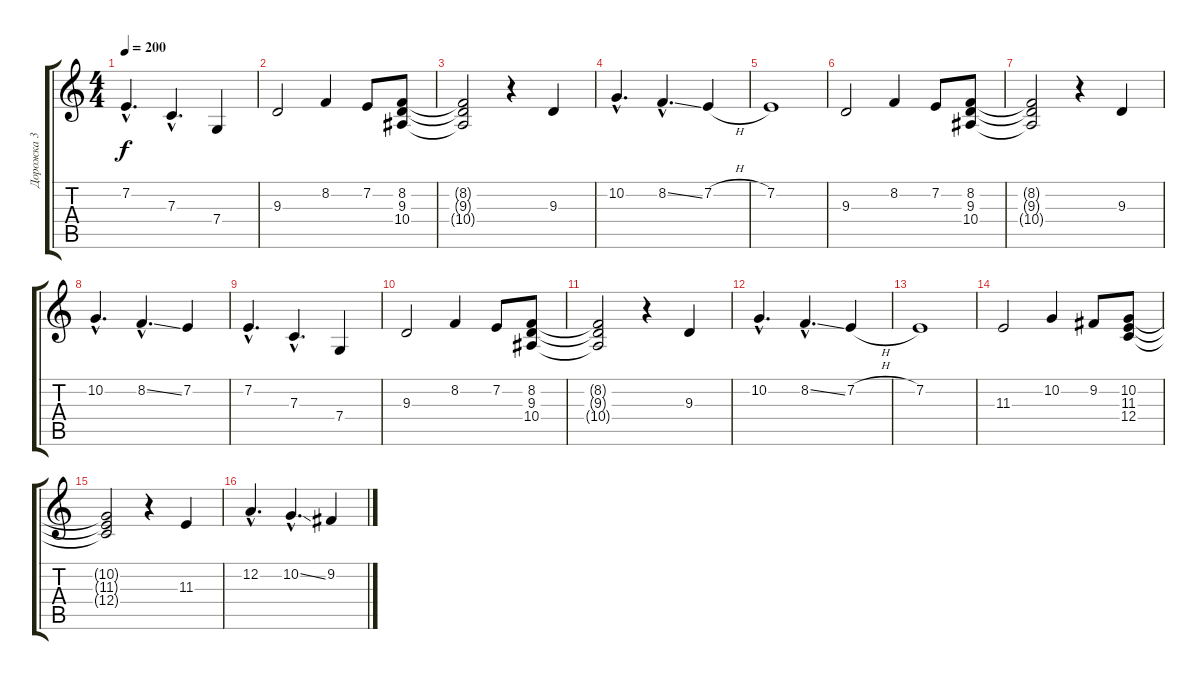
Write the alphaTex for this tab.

\track ("Дорожка 3" "Дорожка 3") {instrument harpsichord}
\staff {score tabs}
\tuning (D4 A3 F3 C3 G2 D2) {hide}
\ts (4 4)
\tempo 200
\clef g2
\ks c
7.2{hac}.4{d dy f} 7.3{hac}.4{d} 7.4.4 |
9.3.2 8.2.4 7.2.8 (8.2 9.3 10.4).8 |
(8.2{t} 9.3{t} 10.4{t}).2 r.4 9.3.4 |
10.2{hac}.4{d} 8.2{ss hac}.4{d} 7.2{h}.4 |
7.2.1 |
9.3.2 8.2.4 7.2.8 (8.2 9.3 10.4).8 |
(8.2{t} 9.3{t} 10.4{t}).2 r.4 9.3.4 |
10.2{hac}.4{d} 8.2{ss hac}.4{d} 7.2.4 |
7.2{hac}.4{d} 7.3{hac}.4{d} 7.4.4 |
9.3.2 8.2.4 7.2.8 (8.2 9.3 10.4).8 |
(8.2{t} 9.3{t} 10.4{t}).2 r.4 9.3.4 |
10.2{hac}.4{d} 8.2{ss hac}.4{d} 7.2{h}.4 |
7.2.1 |
11.3.2 10.2.4 9.2.8 (10.2 11.3 12.4).8 |
(10.2{t} 11.3{t} 12.4{t}).2 r.4 11.3.4 |
12.2{hac}.4{d} 10.2{ss hac}.4{d} 9.2.4
